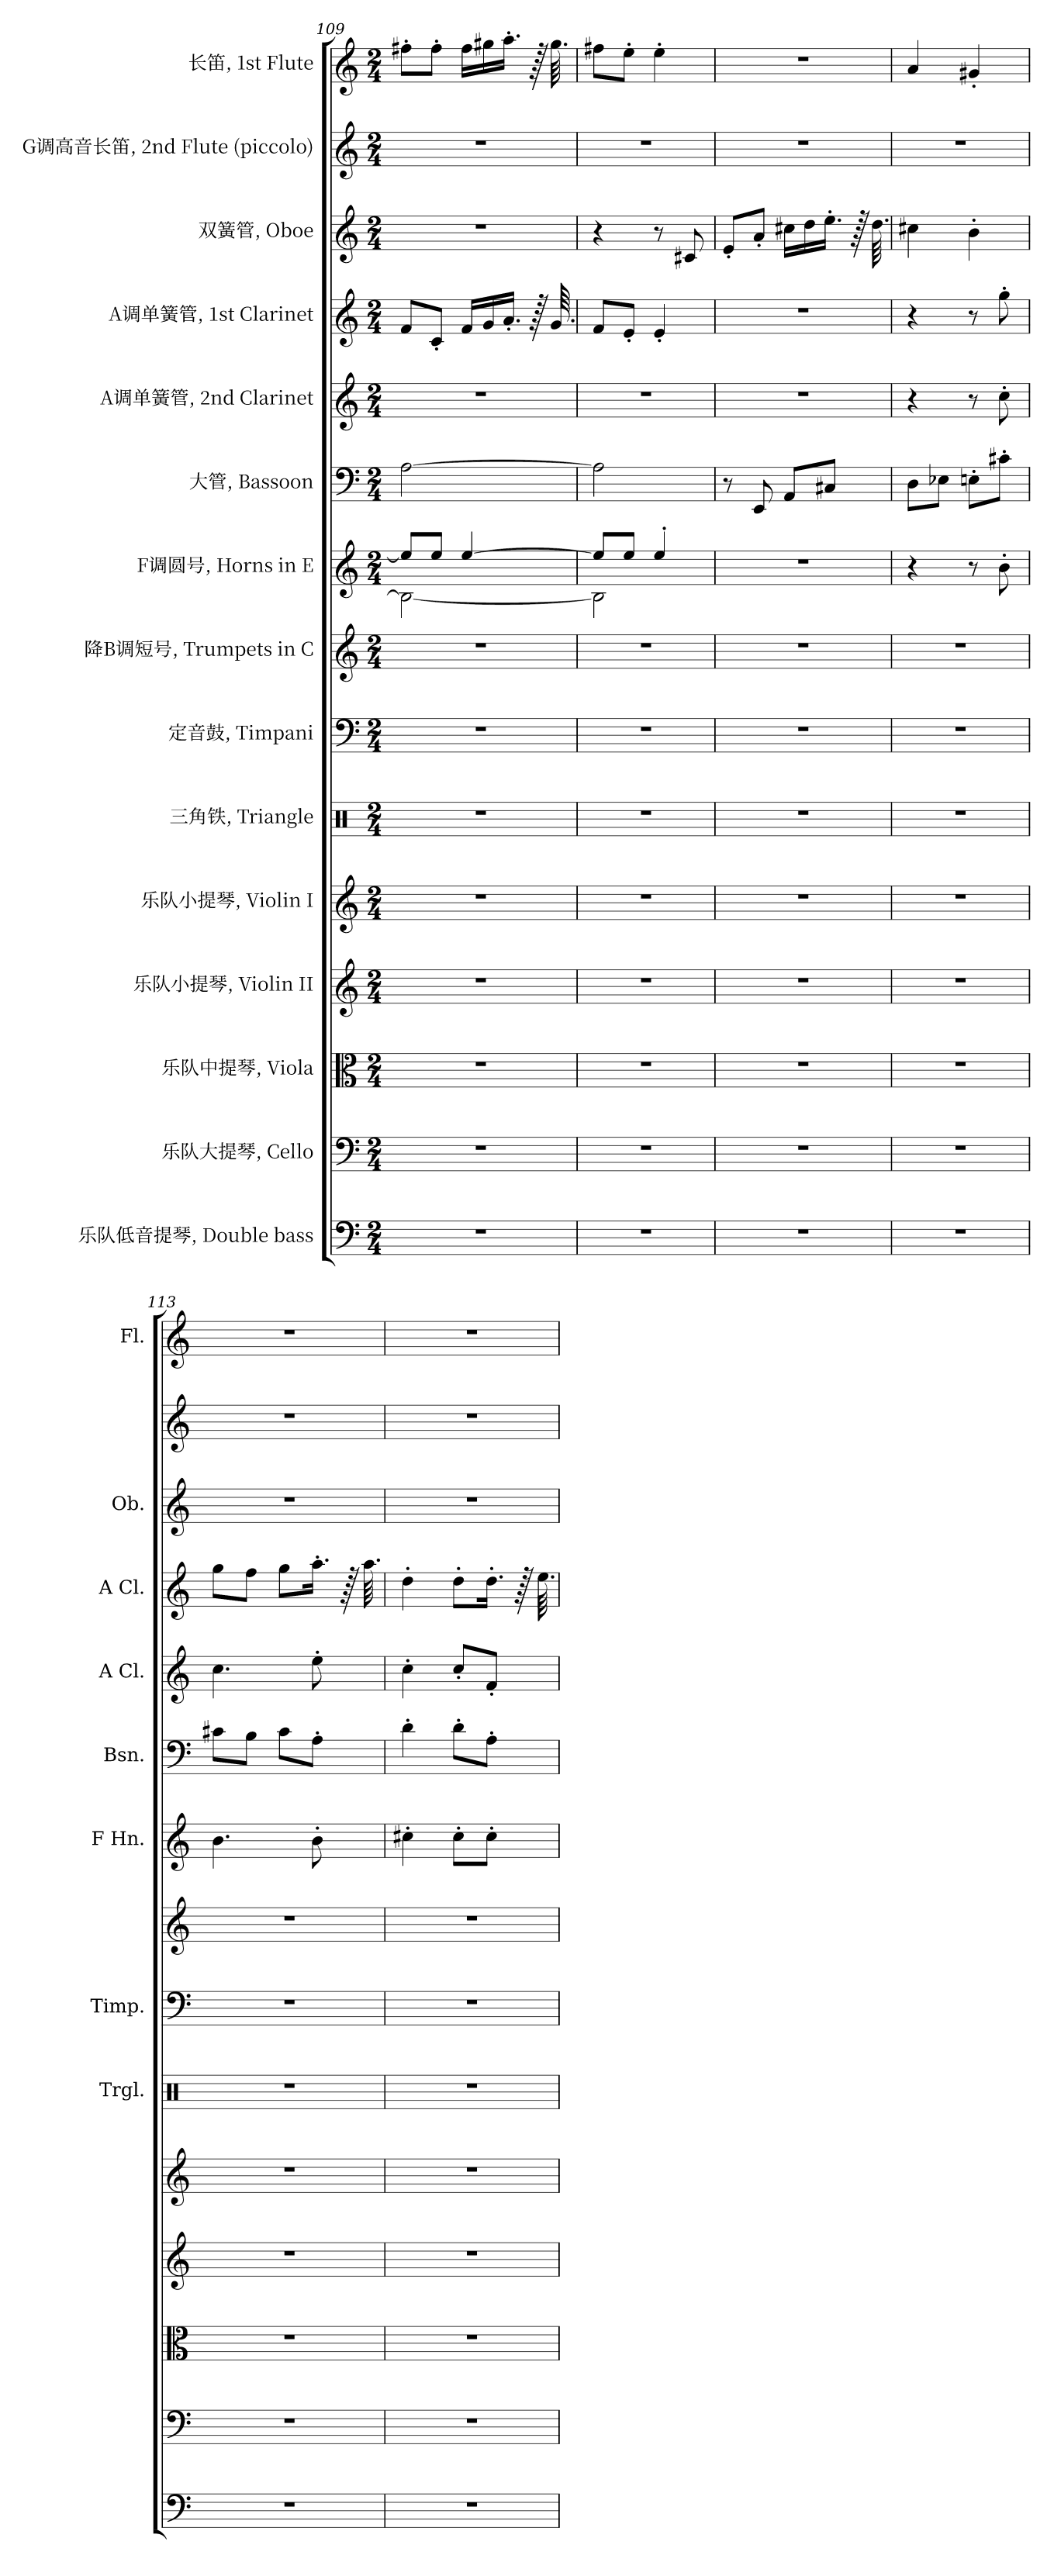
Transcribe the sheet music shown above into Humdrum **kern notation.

**kern	**kern	**kern	**kern	**kern	**kern	**kern	**kern	**kern	**kern	**kern	**kern	**kern	**kern	**kern
*part15	*part14	*part13	*part12	*part11	*part10	*part9	*part8	*part7	*part6	*part5	*part4	*part3	*part2	*part1
*staff15	*staff14	*staff13	*staff12	*staff11	*staff10	*staff9	*staff8	*staff7	*staff6	*staff5	*staff4	*staff3	*staff2	*staff1
*I"乐队低音提琴, Double bass	*I"乐队大提琴, Cello	*I"乐队中提琴, Viola	*I"乐队小提琴, Violin II	*I"乐队小提琴, Violin I	*I"三角铁, Triangle	*I"定音鼓, Timpani	*I"降B调短号, Trumpets in C	*I"F调圆号, Horns in E	*I"大管, Bassoon	*I"A调单簧管, 2nd Clarinet	*I"A调单簧管, 1st Clarinet	*I"双簧管, Oboe	*I"G调高音长笛, 2nd Flute (piccolo)	*I"长笛, 1st Flute
*	*	*	*	*	*I'Trgl.	*I'Timp.	*	*I'F Hn.	*I'Bsn.	*I'A Cl.	*I'A Cl.	*I'Ob.	*	*I'Fl.
!!LO:PB:g=z
*clefF4	*clefF4	*clefC3	*clefG2	*clefG2	*clefX	*clefF4	*clefG2	*clefG2	*clefF4	*clefG2	*clefG2	*clefG2	*clefG2	*clefG2
*ITrd7c12	*	*	*	*	*	*	*ITrd1c2	*ITrd4c7	*	*ITrd2c3	*ITrd2c3	*	*ITrd-4c-7	*
*k[]	*k[]	*k[]	*k[]	*k[]	*k[]	*k[]	*k[b-e-]	*k[b-]	*k[]	*k[f#c#g#]	*k[f#c#g#]	*k[]	*k[f#]	*k[]
*M2/4	*M2/4	*M2/4	*M2/4	*M2/4	*M2/4	*M2/4	*M2/4	*M2/4	*M2/4	*M2/4	*M2/4	*M2/4	*M2/4	*M2/4
=109	=109	=109	=109	=109	=109	=109	=109	=109	=109	=109	=109	=109	=109	=109
*	*	*	*	*	*	*	*	*^	*	*	*	*	*	*
2r	2r	2r	2r	2r	2r	2r	2r	8a/L]	2E\_	[2A\	2r	8d/L	2r	2r	8ff#X'\L
.	.	.	.	.	.	.	.	8a/J	.	.	.	8A'/J	.	.	8ff#'\J
.	.	.	.	.	.	.	.	[4a/	.	.	.	16d/LL	.	.	16ff#\LL
.	.	.	.	.	.	.	.	.	.	.	.	16e/	.	.	16gg#X\
.	.	.	.	.	.	.	.	.	.	.	.	16.f#'/JJ	.	.	16.aa'\JJ
.	.	.	.	.	.	.	.	.	.	.	.	128r	.	.	128r
.	.	.	.	.	.	.	.	.	.	.	.	64.e/	.	.	64.gg#\
=110	=110	=110	=110	=110	=110	=110	=110	=110	=110	=110	=110	=110	=110	=110	=110
2r	2r	2r	2r	2r	2r	2r	2r	8a/L]	2E\]	2A\]	2r	8d/L	4r	2r	8ff#X\L
.	.	.	.	.	.	.	.	8a/J	.	.	.	8c#'/J	.	.	8ee'\J
.	.	.	.	.	.	.	.	4a'/	.	.	.	4c#'/	8r	.	4ee'\
.	.	.	.	.	.	.	.	.	.	.	.	.	8c#X/	.	.
*	*	*	*	*	*	*	*	*v	*v	*	*	*	*	*	*
=111	=111	=111	=111	=111	=111	=111	=111	=111	=111	=111	=111	=111	=111	=111
2r	2r	2r	2r	2r	2r	2r	2r	2r	8r	2r	2r	8e'/L	2r	2r
.	.	.	.	.	.	.	.	.	8EE/	.	.	8a'/J	.	.
.	.	.	.	.	.	.	.	.	8AA/L	.	.	16cc#X\LL	.	.
.	.	.	.	.	.	.	.	.	.	.	.	16dd\	.	.
.	.	.	.	.	.	.	.	.	8C#X/J	.	.	16.ee'\JJ	.	.
.	.	.	.	.	.	.	.	.	.	.	.	128r	.	.
.	.	.	.	.	.	.	.	.	.	.	.	64.dd\	.	.
=112	=112	=112	=112	=112	=112	=112	=112	=112	=112	=112	=112	=112	=112	=112
2r	2r	2r	2r	2r	2r	2r	2r	4r	8D\L	4r	4r	4cc#X\	2r	4a/
.	.	.	.	.	.	.	.	.	8E-X\J	.	.	.	.	.
.	.	.	.	.	.	.	.	8r	8En'\L	8r	8r	4b'\	.	4g#X'/
.	.	.	.	.	.	.	.	8e'\	8c#X'\J	8a'\	8ee'\	.	.	.
=113	=113	=113	=113	=113	=113	=113	=113	=113	=113	=113	=113	=113	=113	=113
2r	2r	2r	2r	2r	2r	2r	2r	4.e\	8c#X\L	4.a\	8ee\L	2r	2r	2r
.	.	.	.	.	.	.	.	.	8B\J	.	8dd\J	.	.	.
.	.	.	.	.	.	.	.	.	8c#\L	.	8ee\L	.	.	.
.	.	.	.	.	.	.	.	8e'\	8A'\J	8cc#'\	16.ff#'\Jk	.	.	.
.	.	.	.	.	.	.	.	.	.	.	128r	.	.	.
.	.	.	.	.	.	.	.	.	.	.	64.ff#\	.	.	.
!!LO:PB:g=z
=114	=114	=114	=114	=114	=114	=114	=114	=114	=114	=114	=114	=114	=114	=114
2r	2r	2r	2r	2r	2r	2r	2r	4f#X'\	4d'\	4a'\	4b'\	2r	2r	2r
.	.	.	.	.	.	.	.	8f#'\L	8d'\L	8a'/L	8b'\L	.	.	.
.	.	.	.	.	.	.	.	8f#'\J	8A'\J	8d'/J	16.b'\Jk	.	.	.
.	.	.	.	.	.	.	.	.	.	.	128r	.	.	.
.	.	.	.	.	.	.	.	.	.	.	64.cc#\	.	.	.
=	=	=	=	=	=	=	=	=	=	=	=	=	=	=
*-	*-	*-	*-	*-	*-	*-	*-	*-	*-	*-	*-	*-	*-	*-
